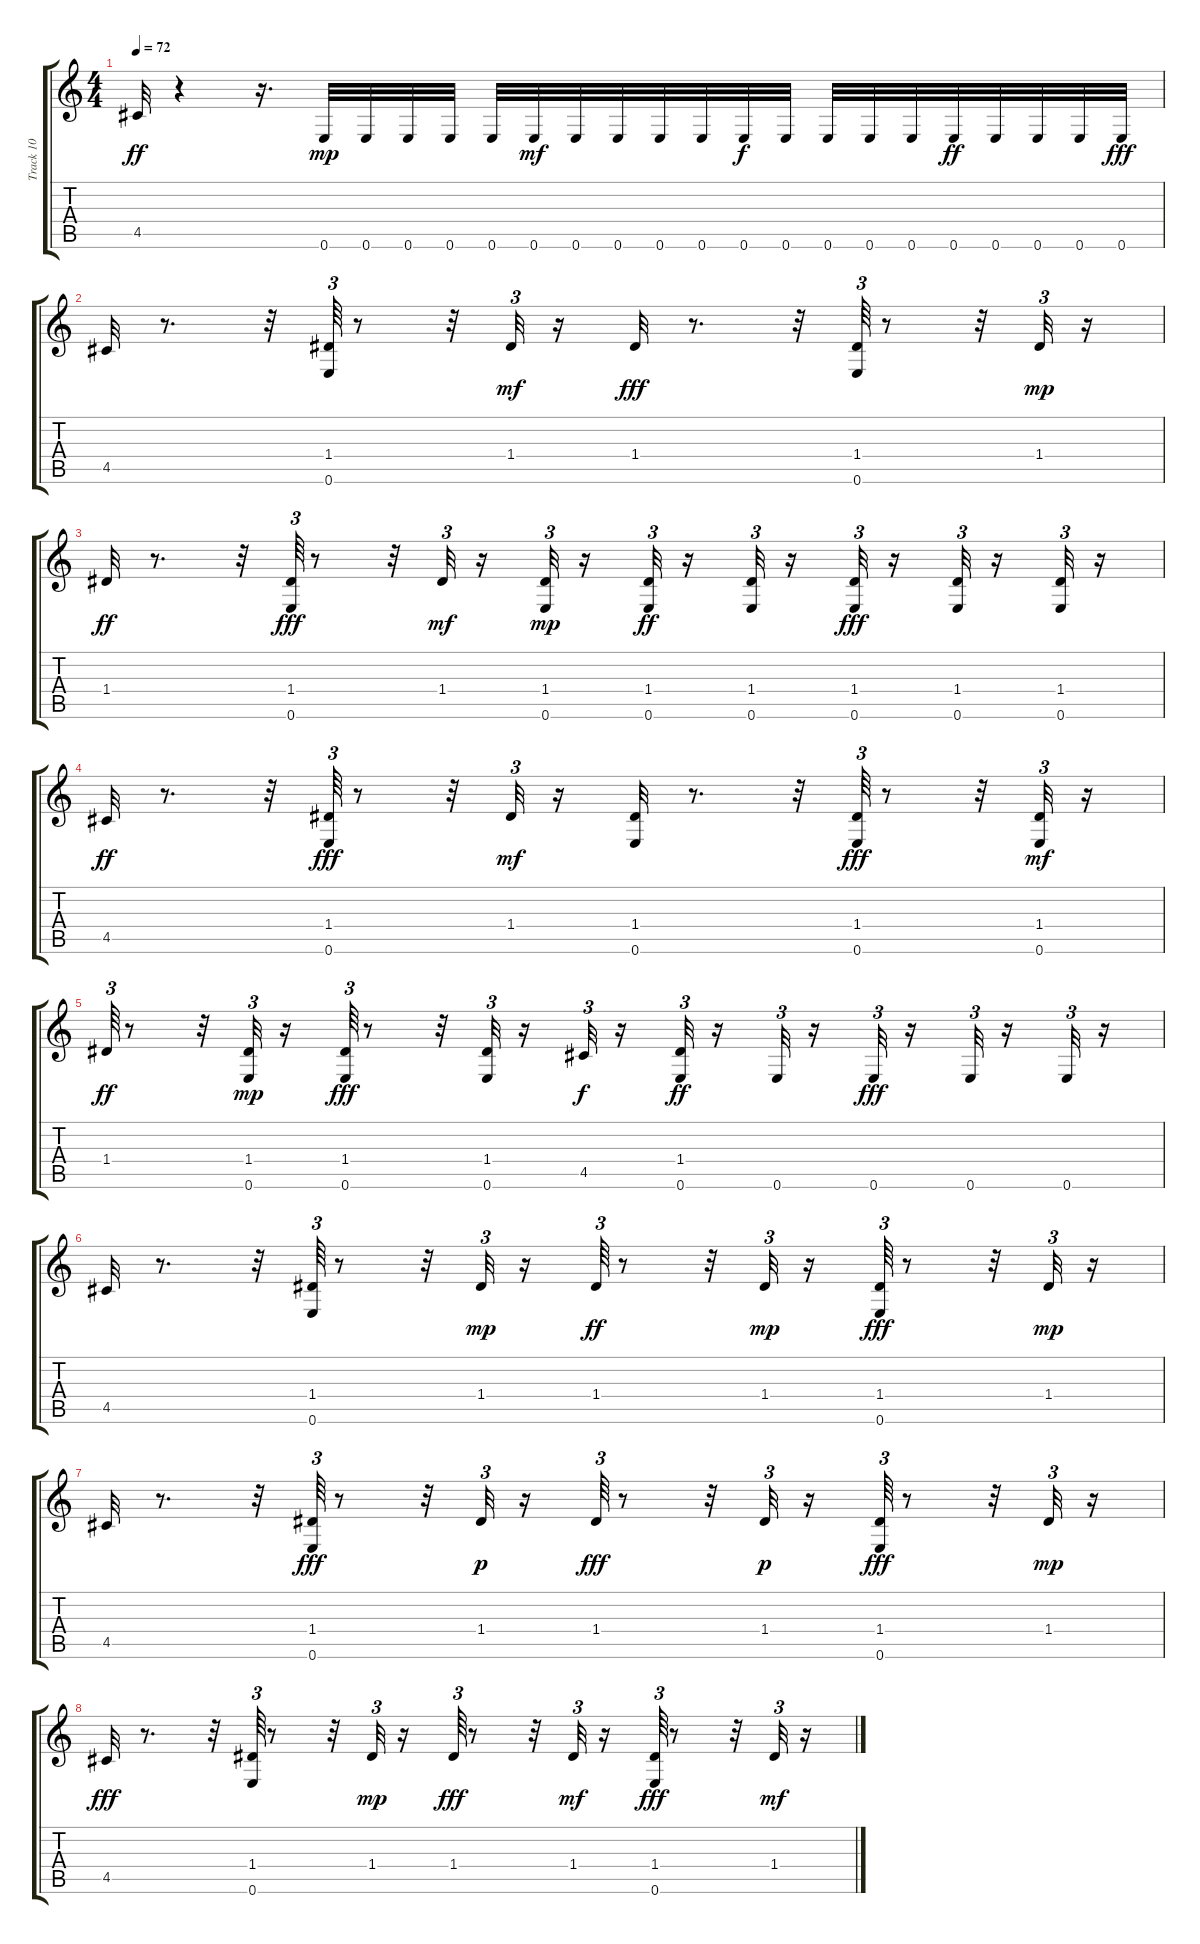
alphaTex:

\track ("Track 10" "Track 10") {instrument acousticguitarsteel}
\staff {score tabs}
\tuning (E4 B3 G3 D3 A2 E2) {hide}
\ts (4 4)
\tempo 72
\clef g2
\ks c
4.5.32{dy ff} r.4 r.16{d} 0.6.32{dy mp} 0.6.32 0.6.32 0.6.32 0.6.32 0.6.32{dy mf} 0.6.32 0.6.32 0.6.32 0.6.32 0.6.32{dy f} 0.6.32 0.6.32 0.6.32 0.6.32 0.6.32{dy ff} 0.6.32 0.6.32 0.6.32 0.6.32{dy fff} |
4.5.32 r.8{d} r.32 (1.4 0.6).64{tu (3 2)} r.8 r.32 1.4.32{tu (3 2) dy mf} r.16 1.4.32{dy fff} r.8{d} r.32 (1.4 0.6).64{tu (3 2)} r.8 r.32 1.4.32{tu (3 2) dy mp} r.16 |
1.4.32{dy ff} r.8{d} r.32 (1.4 0.6).64{tu (3 2) dy fff} r.8 r.32 1.4.32{tu (3 2) dy mf} r.16 (1.4 0.6).32{tu (3 2) dy mp} r.16 (1.4 0.6).32{tu (3 2) dy ff} r.16 (1.4 0.6).32{tu (3 2)} r.16 (1.4 0.6).32{tu (3 2) dy fff} r.16 (1.4 0.6).32{tu (3 2)} r.16 (1.4 0.6).32{tu (3 2)} r.16 |
4.5.32{dy ff} r.8{d} r.32 (1.4 0.6).64{tu (3 2) dy fff} r.8 r.32 1.4.32{tu (3 2) dy mf} r.16 (1.4 0.6).32 r.8{d} r.32 (1.4 0.6).64{tu (3 2) dy fff} r.8 r.32 (1.4 0.6).32{tu (3 2) dy mf} r.16 |
1.4.64{tu (3 2) dy ff} r.8 r.32 (1.4 0.6).32{tu (3 2) dy mp} r.16 (1.4 0.6).64{tu (3 2) dy fff} r.8 r.32 (1.4 0.6).32{tu (3 2)} r.16 4.5.32{tu (3 2) dy f} r.16 (1.4 0.6).32{tu (3 2) dy ff} r.16 0.6.32{tu (3 2)} r.16 0.6.32{tu (3 2) dy fff} r.16 0.6.32{tu (3 2)} r.16 0.6.32{tu (3 2)} r.16 |
4.5.32 r.8{d} r.32 (1.4 0.6).64{tu (3 2)} r.8 r.32 1.4.32{tu (3 2) dy mp} r.16 1.4.64{tu (3 2) dy ff} r.8 r.32 1.4.32{tu (3 2) dy mp} r.16 (1.4 0.6).64{tu (3 2) dy fff} r.8 r.32 1.4.32{tu (3 2) dy mp} r.16 |
4.5.32 r.8{d} r.32 (1.4 0.6).64{tu (3 2) dy fff} r.8 r.32 1.4.32{tu (3 2) dy p} r.16 1.4.64{tu (3 2) dy fff} r.8 r.32 1.4.32{tu (3 2) dy p} r.16 (1.4 0.6).64{tu (3 2) dy fff} r.8 r.32 1.4.32{tu (3 2) dy mp} r.16 |
4.5.32{dy fff} r.8{d} r.32 (1.4 0.6).64{tu (3 2)} r.8 r.32 1.4.32{tu (3 2) dy mp} r.16 1.4.64{tu (3 2) dy fff} r.8 r.32 1.4.32{tu (3 2) dy mf} r.16 (1.4 0.6).64{tu (3 2) dy fff} r.8 r.32 1.4.32{tu (3 2) dy mf} r.16
